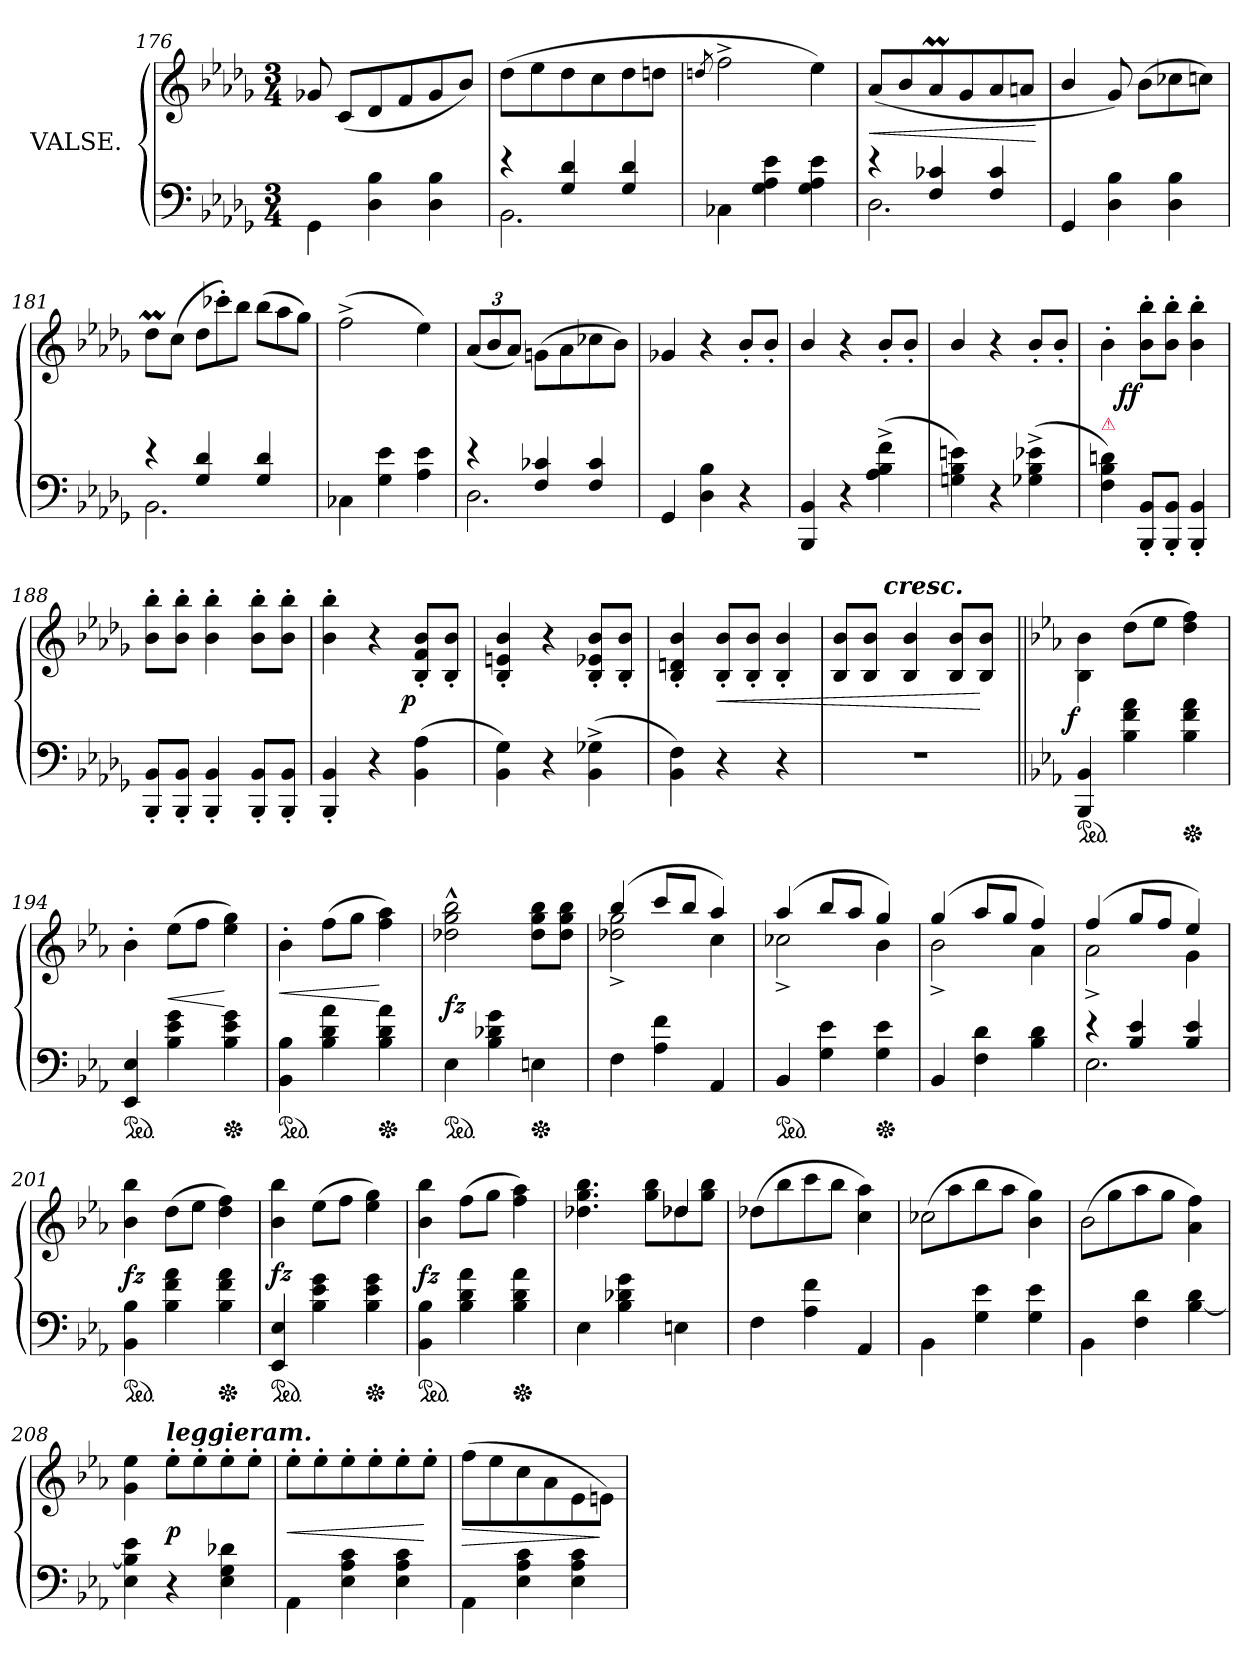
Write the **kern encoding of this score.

**kern	**kern	**dynam
*part1	*part1	*part1
*staff2	*staff1	*staff1/2
*I"VALSE. 	*	*
*clefF4	*clefG2	*
*k[b-e-a-d-g-]	*k[b-e-a-d-g-]	*
*M3/4	*M3/4	*
=176	=176	=176
4GG-\	8g-X	.
.	(<8cL	.
4D- 4B-	8d-	.
.	8f	.
4D- 4B-	8g-	.
.	8b-J)	.
=177	=177	=177
*^	*	*
4re	2.BB-	(>8dd-L	.
.	.	8ee-	.
4G- 4d-	.	8dd-	.
.	.	8cc	.
4G- 4d-	.	8dd-	.
.	.	8ddnJ	.
*v	*v	*	*
=178	=178	=178
.	8qddn/	.
4C-X\	2ff^<	.
4G- 4A- 4e-	.	.
4G- 4A- 4e-	4ee-)	.
=179	=179	=179
*^	*	*
4re	2.D-	(<8a-L	<
.	.	8b-	.
4F 4c-X	.	8a-M	.
.	.	8g-	.
4F 4c-	.	8a-	.
.	.	8anJ	.
*v	*v	*	*
.	.	[
=180	=180	=180
4GG-	4b-/	.
4D- 4B-	8g-)	.
.	(>8b-L	.
4D- 4B-	8cc-X	.
.	8ccnJ)	.
=181	=181	=181
*^	*	*
4re	2.BB-	8dd-ML	.
.	.	(>8ccJ	.
*	*	*Xtuplet	*
4G- 4d-	.	12dd-L	.
.	.	12ccc-X'>)	.
.	.	12bb-J	.
4G- 4d-	.	(>12bb-L	.
.	.	12aa-	.
.	.	12gg-J)	.
*v	*v	*	*
=182	=182	=182
4C-X\	(>2ff^<	.
4G- 4e-	.	.
4A- 4e-	4ee-)	.
=183	=183	=183
*^	*	*
*	*	*tuplet	*
4re	2.D-	(<12a-L	.
.	.	12b-	.
.	.	12a-J)	.
4F 4c-X	.	(>8gn\L	.
.	.	8a-	.
4F 4c-	.	8cc-X	.
.	.	8b-J)	.
*v	*v	*	*
=184	=184	=184
4GG-	4g-X	.
4D- 4B-	4r	.
4r	8b-'</L	.
.	8b-'<J	.
=185	=185	=185
4BBB- 4BB-	4b-/	.
4r	4r	.
(>4A-^< 4B-^< 4f^<	8b-'</L	.
.	8b-'<J	.
=186	=186	=186
4Gn 4B- 4en)	4b-/	.
4r	4r	.
(>4G-X^< 4B-^< 4e-X^<	8b-'</L	.
.	8b-'<J	.
=187	=187	=187
!LO:TX:a:color=crimson:t=⚠	!	!
4F 4B- 4dn)	4b-'>	.
!	!	!LO:DY:rj
8BBB-'< 8BB-'<L	8b-'> 8bb-'>L	ff
8BBB-'< 8BB-'<J	8b-'> 8bb-'>J	.
4BBB-'< 4BB-'<	4b-'> 4bb-'>	.
=188	=188	=188
8BBB-'< 8BB-'<L	8b-'> 8bb-'>L	.
8BBB-'< 8BB-'<J	8b-'> 8bb-'>J	.
4BBB-'< 4BB-'<	4b-'> 4bb-'>	.
8BBB-'< 8BB-'<L	8b-'> 8bb-'>L	.
8BBB-'< 8BB-'<J	8b-'> 8bb-'>J	.
=189	=189	=189
4BBB-'< 4BB-'<	4b-'> 4bb-'>	.
4r	4r	.
!	!	!LO:DY:rj
(>4BB- 4A-	8B-'< 8f'< 8b-'<L	p
.	8B-'< 8b-'<J	.
=190	=190	=190
4BB- 4G-)	4B-'< 4en'< 4b-'<	.
4r	4r	.
(>4BB-^< 4G-X^<	8B-'< 8e-X'< 8b-'<L	.
.	8B-'< 8b-'<J	.
=191	=191	=191
4BB- 4F)	4B-'< 4dn'< 4b-'<	.
4r	8B-'< 8b-'<L	<
.	8B-'< 8b-'<J	.
4r	4B-'< 4b-'<	.
=192	=192	=192
*	*^	*
2.r	8B- 8b-L	8.ryy	.
.	8B- 8b-J	.	.
!	!	!LO:TX:a:Bi:t=cresc.	!
.	.	2ryy	.
.	4B- 4b-	.	.
.	8B- 8b-L	.	.
.	8B- 8b-J	.	[
.	.	16ryy	.
*	*v	*v	*
=193||	=193||	=193||
*k[b-e-a-]	*k[b-e-a-]	*
*	*^	*
!	!	!	!LO:DY:rj
*	*v	*v	*
*ped	*	*
4BBB- 4BB-	4B-\ 4b-\	f
4B- 4f 4a-	(>8ddL	.
.	8ee-J	.
*Xped	*	*
4B- 4f 4a-	4dd 4ff)	.
=194	=194	=194
*ped	*	*
4EE- 4E-	4b-'>	.
4B- 4e- 4g	(>8ee-L	<
.	8ffJ	.
*Xped	*	*
4B- 4e- 4g	4ee- 4gg)	[
=195	=195	=195
*ped	*	*
4BB- 4B-	4b-'>	<
4B- 4d 4a-	(>8ffL	.
.	8ggJ	.
*Xped	*	*
4B- 4d 4a-	4ff 4aa-)	[
=196	=196	=196
*ped	*	*
4E-	2dd-X^^> 2gg^^> 2bb-^^>	fz
4B- 4d-X 4g	.	.
*Xped	*	*
4En	8dd- 8gg 8bb-L	.
.	8dd- 8gg 8bb-J	.
=197	=197	=197
*	*^	*
4F	(>4bb-	2dd-X^< 2gg^<	.
4A- 4f	8cccL	.	.
.	8bb-J	.	.
4AA-	4aa-)	4cc	.
=198	=198	=198	=198
*ped	*	*	*
4BB-	(>4aa-	2cc-X^<	.
4G 4e-	8bb-L	.	.
.	8aa-J	.	.
*Xped	*	*	*
4G 4e-	4gg)	4b-	.
=199	=199	=199	=199
4BB-	(>4gg	2b-^<	.
4F 4d	8aa-L	.	.
.	8ggJ	.	.
4B- 4d	4ff)	4a-	.
=200	=200	=200	=200
*^	*	*	*
4re	2.E-	(>4ff	2a-^<	.
4B- 4e-	.	8ggL	.	.
.	.	8ffJ	.	.
4B- 4e-	.	4ee-)	4g	.
*v	*v	*	*	*
*	*v	*v	*
=201	=201	=201
*ped	*	*
4BB- 4B-	4b- 4bb-	fz
4B- 4f 4a-	(>8ddL	.
.	8ee-J	.
*Xped	*	*
4B- 4f 4a-	4dd 4ff)	.
=202	=202	=202
*ped	*	*
4EE- 4E-	4b- 4bb-	fz
4B- 4e- 4g	(>8ee-L	.
.	8ffJ	.
*Xped	*	*
4B- 4e- 4g	4ee- 4gg)	.
=203	=203	=203
*ped	*	*
4BB- 4B-	4b- 4bb-	fz
4B- 4d 4a-	(>8ffL	.
.	8ggJ	.
*Xped	*	*
4B- 4d 4a-	4ff 4aa-)	.
=204	=204	=204
*	*^	*
4E-	4.dd-X 4.gg 4.bb-	4.ryy	.
4B- 4d-X 4g	.	.	.
.	8ryy	8gg 8bb-L	.
4En	4dd-X	8dd-X	.
.	.	8gg 8bb-J	.
=205	=205	=205	=205
!	!LO:N:vis=2	!	!
*	*v	*v	*
4F	(>8dd-X	.
.	8bb-	.
4A- 4f	8ccc	.
.	8bb-J	.
4AA-	4cc 4aa-)	.
=206	=206	=206
!	!LO:N:vis=2	!
4BB-\	(>8cc-X	.
.	8aa-	.
4G 4e-	8bb-	.
.	8aa-J	.
4G 4e-	4b- 4gg)	.
=207	=207	=207
!	!LO:N:vis=2	!
4BB-\	(>8b-	.
.	8gg	.
4F 4d	8aa-	.
.	8ggJ	.
[4B- 4d	4a- 4ff)	.
=208	=208	=208
4E- 4B-] 4e-	4g 4ee-	.
!	!LO:TX:a:Bi:t=leggieram.	!
4r	8ee-'>L	p
.	8ee-'>	.
4E- 4G 4d-X	8ee-'>	.
.	8ee-'>J	.
=209	=209	=209
4AA-\	8ee-'>L	<
.	8ee-'>	.
4E- 4A- 4c	8ee-'>	.
.	8ee-'>	.
4E- 4A- 4c	8ee-'>	.
.	8ee-'>J	[
=210	=210	=210
4AA-\	(>8ff\L	>
.	8ee-	.
4E- 4A- 4c	8cc	.
.	8a-	.
4E- 4A- 4c	8e-	.
.	8enJ)	]
=	=	=
*-	*-	*-
